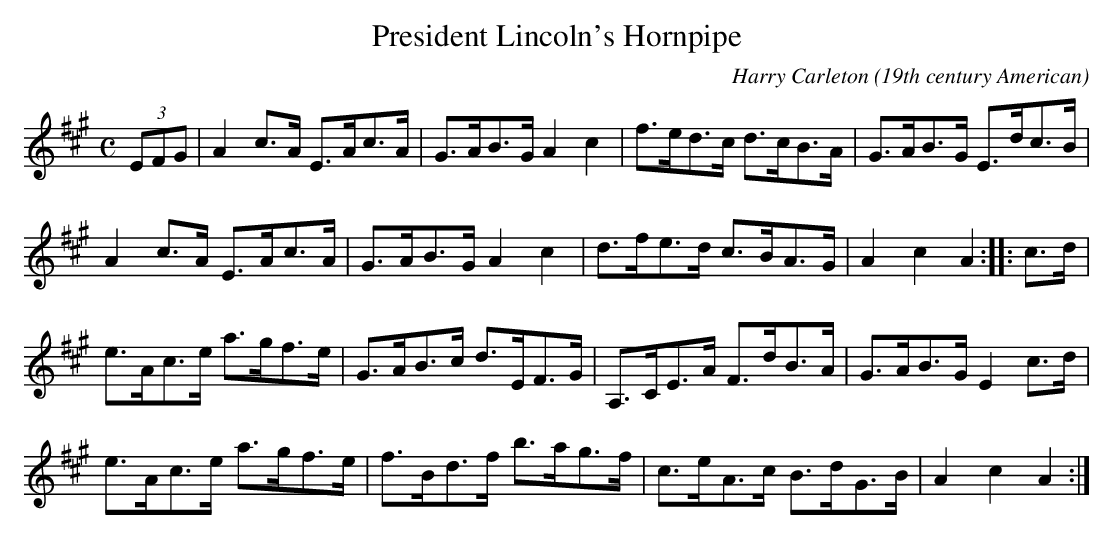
X:1
T:President Lincoln's Hornpipe
M:C
L:1/8
C:Harry Carleton (19th century American)
K:A
(3EFG | A2 c>A E>Ac>A | G>AB>G A2 c2 | f>ed>c d>cB>A | G>AB>G E>dc>B |
A2 c>A E>Ac>A | G>AB>G A2 c2 | d>fe>d c>BA>G | A2 c2 A2 :||: c>d |
e>Ac>e a>gf>e | G>AB>c d>EF>G | A,>CE>A F>dB>A | G>AB>G E2 c>d |
e>Ac>e a>gf>e | f>Bd>f b>ag>f | c>eA>c B>dG>B | A2 c2 A2 :|
